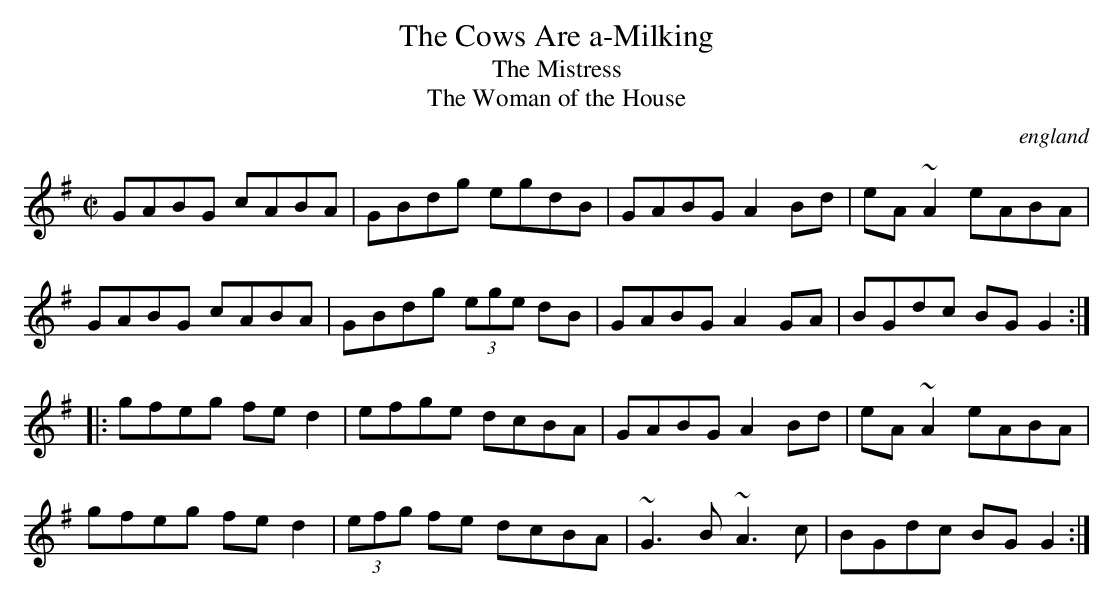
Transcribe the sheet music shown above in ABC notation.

X:1
T:Cows Are a-Milking, The
T:Mistress, The
T:Woman of the House, The
O:england
M:C|
K:G
GABG cABA|GBdg egdB|GABG A2Bd|eA~A2 eABA|
GABG cABA|GBdg (3ege dB|GABG A2GA|BGdc BGG2:|
|:gfeg fed2|efge dcBA|GABG A2Bd|eA~A2 eABA|
gfeg fed2|(3efg fe dcBA|~G3B ~A3c|BGdc BGG2:|
